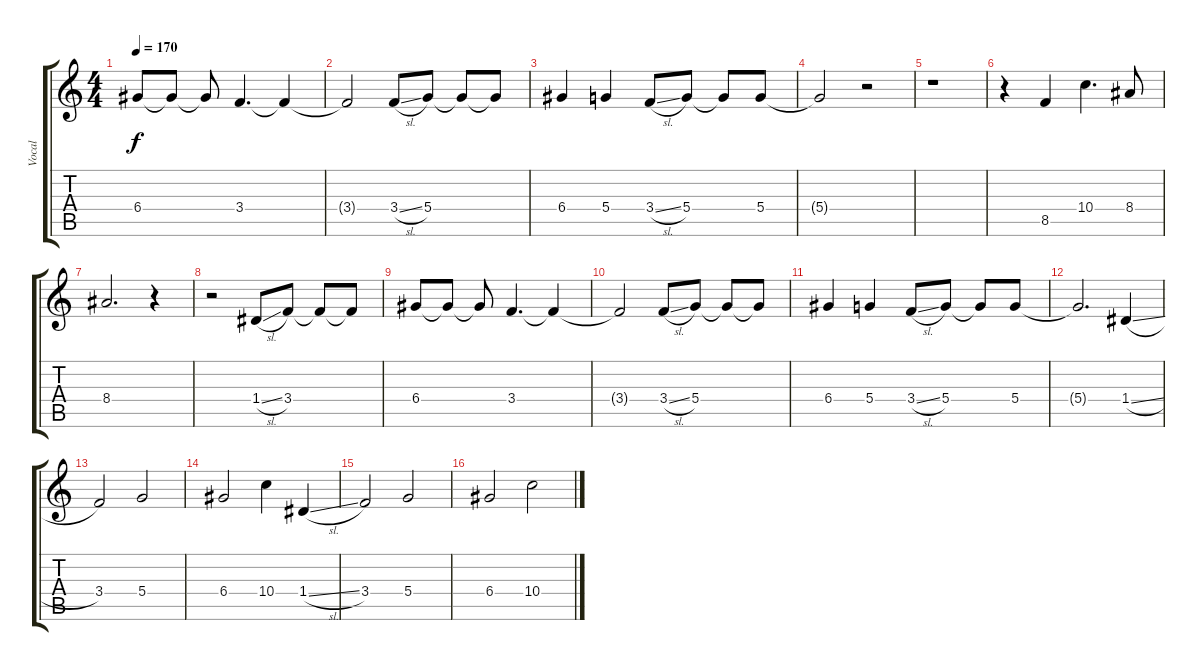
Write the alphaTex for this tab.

\track ("Vocal" "Vocal") {instrument acousticguitarnylon}
\staff {score tabs}
\tuning (E4 B3 G3 D3 A2 E2) {hide}
\ts (4 4)
\tempo 170
\clef g2
\ks c
6.4.8{dy f} 6.4{t}.8 6.4{t}.8 3.4.4{d} 3.4{t}.4 |
3.4{t}.2 3.4{sl}.8 5.4.8 5.4{t}.8 5.4{t}.8 |
6.4.4 5.4.4 3.4{sl}.8 5.4.8 5.4{t}.8 5.4.8 |
5.4{t}.2 r.2 |
r.1 |
r.4 8.5.4 10.4.4{d} 8.4.8 |
8.4.2{d} r.4 |
r.2 1.4{sl}.8 3.4.8 3.4{t}.8 3.4{t}.8 |
6.4.8 6.4{t}.8 6.4{t}.8 3.4.4{d} 3.4{t}.4 |
3.4{t}.2 3.4{sl}.8 5.4.8 5.4{t}.8 5.4{t}.8 |
6.4.4 5.4.4 3.4{sl}.8 5.4.8 5.4{t}.8 5.4.8 |
5.4{t}.2{d} 1.4{sl}.4 |
3.4.2 5.4.2 |
6.4.2 10.4.4 1.4{sl}.4 |
3.4.2 5.4.2 |
6.4.2 10.4.2
